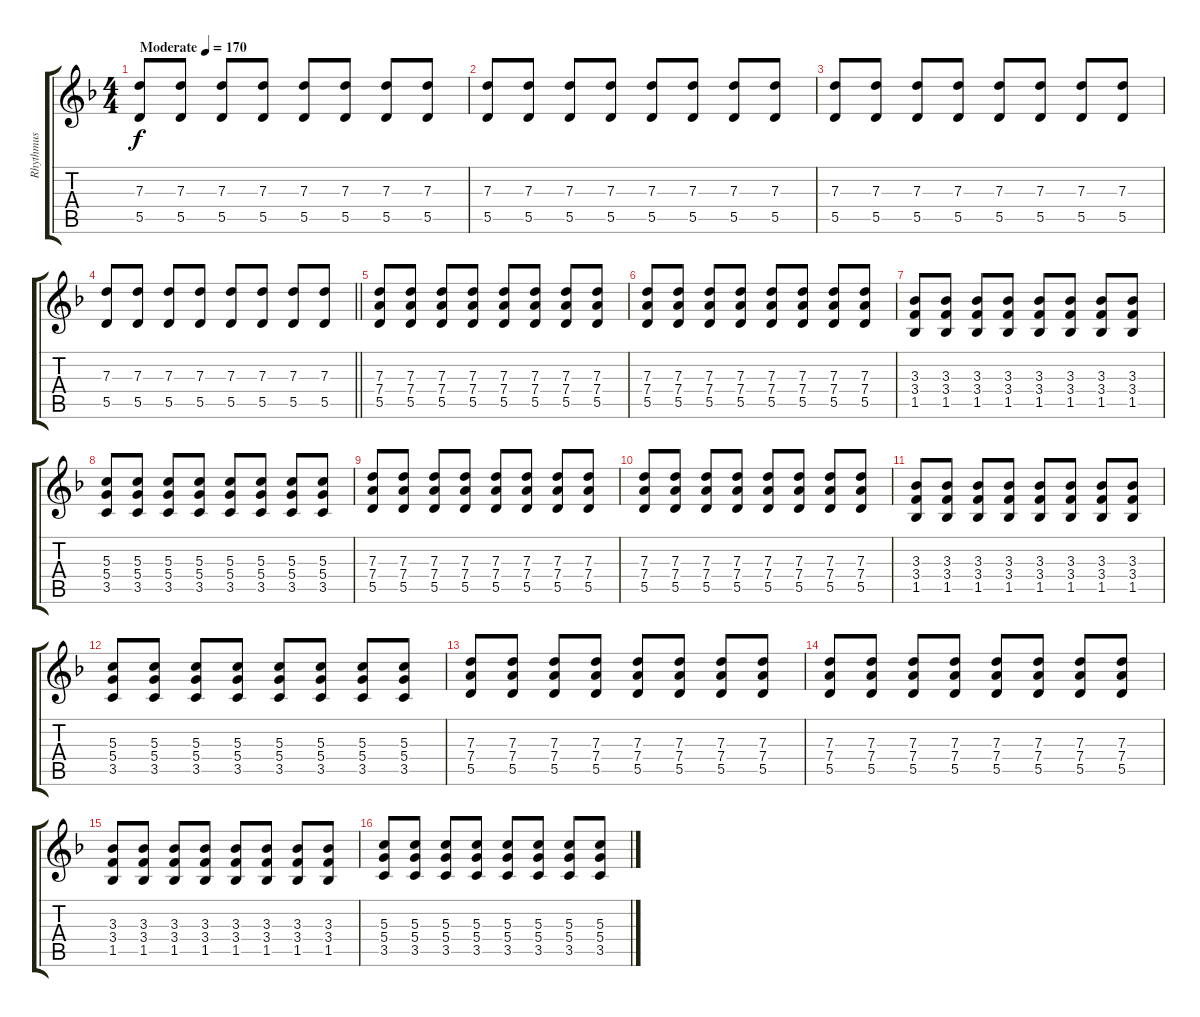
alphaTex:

\track ("Rhythmus" "Rhythmus") {instrument distortionguitar}
\staff {score tabs}
\tuning (E4 B3 G3 D3 A2 E2) {hide}
\ts (4 4)
\tempo (170 "Moderate")
\clef g2
\ks f
(7.3 5.5).8{dy f instrument distortionguitar} (7.3 5.5).8 (7.3 5.5).8 (7.3 5.5).8 (7.3 5.5).8 (7.3 5.5).8 (7.3 5.5).8 (7.3 5.5).8 |
(7.3 5.5).8 (7.3 5.5).8 (7.3 5.5).8 (7.3 5.5).8 (7.3 5.5).8 (7.3 5.5).8 (7.3 5.5).8 (7.3 5.5).8 |
(7.3 5.5).8 (7.3 5.5).8 (7.3 5.5).8 (7.3 5.5).8 (7.3 5.5).8 (7.3 5.5).8 (7.3 5.5).8 (7.3 5.5).8 |
\barLineRight lightlight
(7.3 5.5).8 (7.3 5.5).8 (7.3 5.5).8 (7.3 5.5).8 (7.3 5.5).8 (7.3 5.5).8 (7.3 5.5).8 (7.3 5.5).8 |
(7.3 7.4 5.5).8{volume 8} (7.3 7.4 5.5).8 (7.3 7.4 5.5).8 (7.3 7.4 5.5).8 (7.3 7.4 5.5).8 (7.3 7.4 5.5).8 (7.3 7.4 5.5).8 (7.3 7.4 5.5).8 |
(7.3 7.4 5.5).8 (7.3 7.4 5.5).8 (7.3 7.4 5.5).8 (7.3 7.4 5.5).8 (7.3 7.4 5.5).8 (7.3 7.4 5.5).8 (7.3 7.4 5.5).8 (7.3 7.4 5.5).8 |
(3.3 3.4 1.5).8 (3.3 3.4 1.5).8 (3.3 3.4 1.5).8 (3.3 3.4 1.5).8 (3.3 3.4 1.5).8 (3.3 3.4 1.5).8 (3.3 3.4 1.5).8 (3.3 3.4 1.5).8 |
(5.3 5.4 3.5).8 (5.3 5.4 3.5).8 (5.3 5.4 3.5).8 (5.3 5.4 3.5).8 (5.3 5.4 3.5).8 (5.3 5.4 3.5).8 (5.3 5.4 3.5).8 (5.3 5.4 3.5).8 |
(7.3 7.4 5.5).8 (7.3 7.4 5.5).8 (7.3 7.4 5.5).8 (7.3 7.4 5.5).8 (7.3 7.4 5.5).8 (7.3 7.4 5.5).8 (7.3 7.4 5.5).8 (7.3 7.4 5.5).8 |
(7.3 7.4 5.5).8 (7.3 7.4 5.5).8 (7.3 7.4 5.5).8 (7.3 7.4 5.5).8 (7.3 7.4 5.5).8 (7.3 7.4 5.5).8 (7.3 7.4 5.5).8 (7.3 7.4 5.5).8 |
(3.3 3.4 1.5).8 (3.3 3.4 1.5).8 (3.3 3.4 1.5).8 (3.3 3.4 1.5).8 (3.3 3.4 1.5).8 (3.3 3.4 1.5).8 (3.3 3.4 1.5).8 (3.3 3.4 1.5).8 |
(5.3 5.4 3.5).8 (5.3 5.4 3.5).8 (5.3 5.4 3.5).8 (5.3 5.4 3.5).8 (5.3 5.4 3.5).8 (5.3 5.4 3.5).8 (5.3 5.4 3.5).8 (5.3 5.4 3.5).8 |
(7.3 7.4 5.5).8 (7.3 7.4 5.5).8 (7.3 7.4 5.5).8 (7.3 7.4 5.5).8 (7.3 7.4 5.5).8 (7.3 7.4 5.5).8 (7.3 7.4 5.5).8 (7.3 7.4 5.5).8 |
(7.3 7.4 5.5).8 (7.3 7.4 5.5).8 (7.3 7.4 5.5).8 (7.3 7.4 5.5).8 (7.3 7.4 5.5).8 (7.3 7.4 5.5).8 (7.3 7.4 5.5).8 (7.3 7.4 5.5).8 |
(3.3 3.4 1.5).8 (3.3 3.4 1.5).8 (3.3 3.4 1.5).8 (3.3 3.4 1.5).8 (3.3 3.4 1.5).8 (3.3 3.4 1.5).8 (3.3 3.4 1.5).8 (3.3 3.4 1.5).8 |
(5.3 5.4 3.5).8 (5.3 5.4 3.5).8 (5.3 5.4 3.5).8 (5.3 5.4 3.5).8 (5.3 5.4 3.5).8 (5.3 5.4 3.5).8 (5.3 5.4 3.5).8 (5.3 5.4 3.5).8
